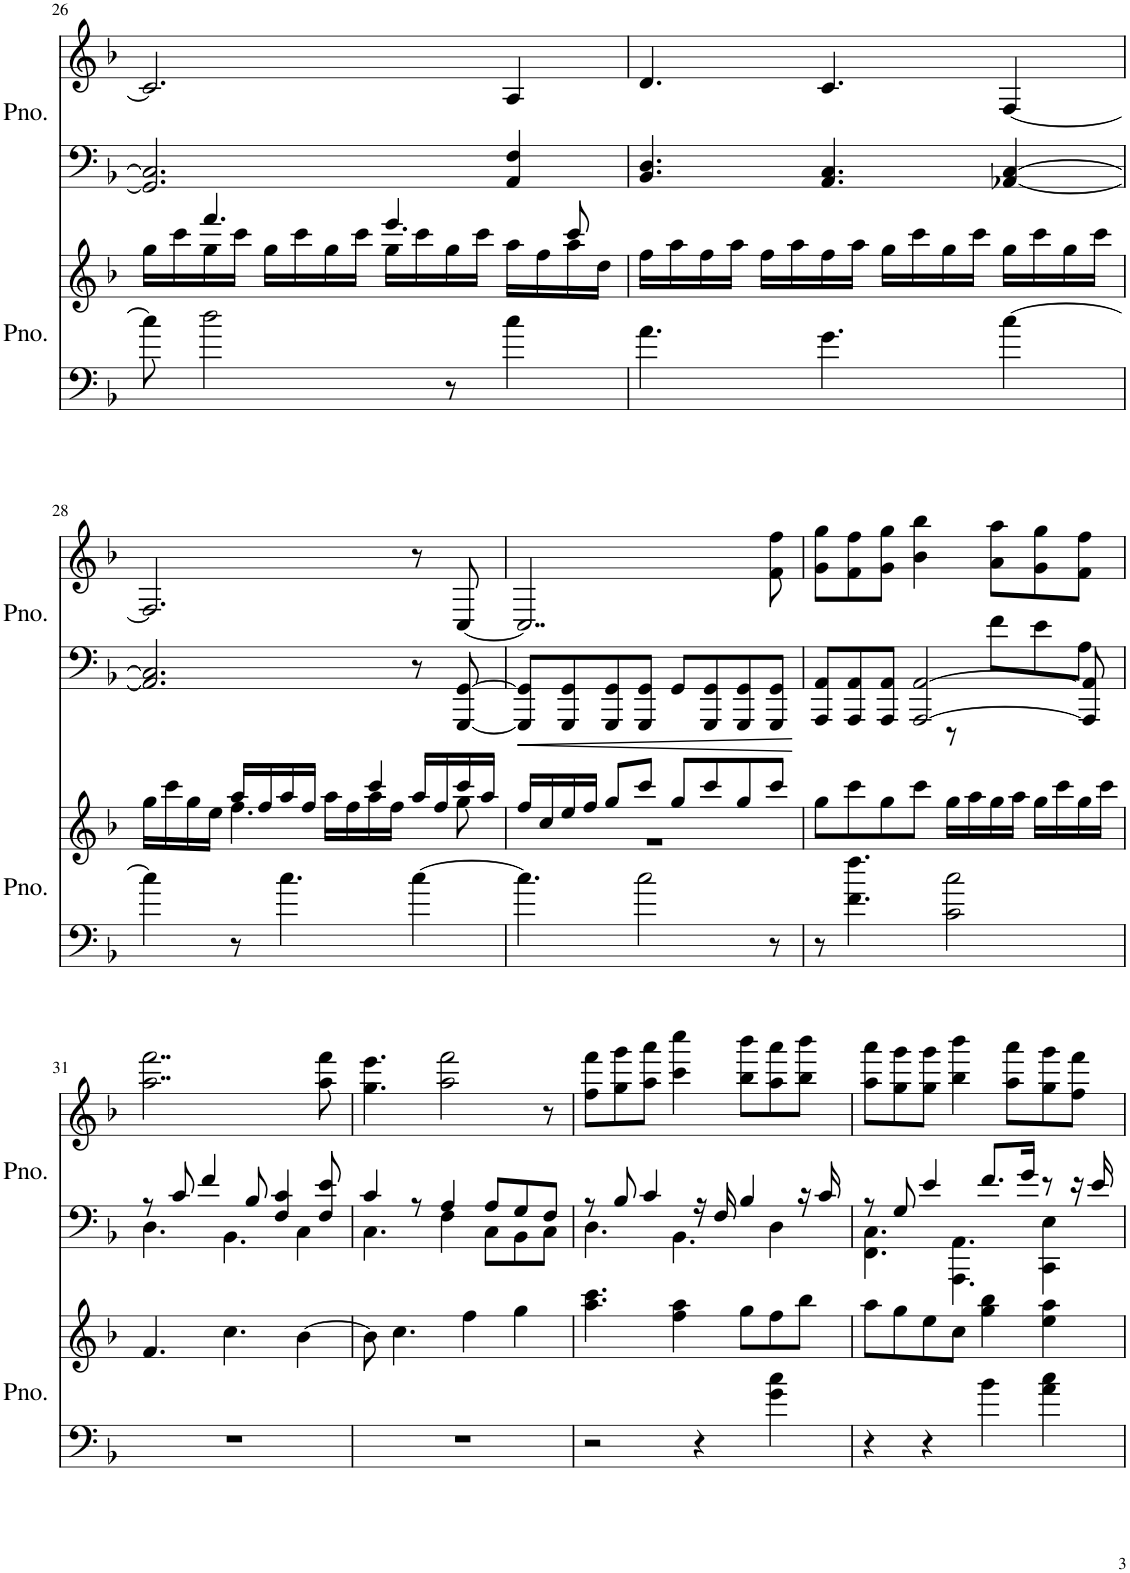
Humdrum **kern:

**kern	**kern	**kern	**kern
*part2	*part2	*part1	*part1
*staff4	*staff3	*staff2	*staff1
*I"Piano	*	*I"Piano	*
*I'Pno.	*	*I'Pno.	*
!!LO:PB:g=z
*clefF4	*clefG2	*clefF4	*clefG2
*k[b-]	*k[b-]	*k[b-]	*k[b-]
*M4/4	*M4/4	*M4/4	*M4/4
=26	=26	=26	=26
*	*^	*	*
8cc\]	16gg\LL	8ryy	2.GG/] 2.C/]	2.c/]
.	16ccc\	.	.	.
2dd\	16gg\	4.fff/	.	.
.	16ccc\JJ	.	.	.
.	16gg\LL	.	.	.
.	16ccc\	.	.	.
.	16gg\	.	.	.
.	16ccc\JJ	.	.	.
.	16gg\LL	4.eee/	.	.
.	16ccc\	.	.	.
8r	16gg\	.	.	.
.	16ccc\JJ	.	.	.
4cc\	16aa\LL	.	4AA/ 4F/	4A/
.	16ff\	.	.	.
.	16aa\	8ccc/	.	.
.	16dd\JJ	.	.	.
*	*v	*v	*	*
=27	=27	=27	=27
4.a\	16ff\LL	4.BB-/ 4.D/	4.d/
.	16aa\	.	.
.	16ff\	.	.
.	16aa\JJ	.	.
.	16ff\LL	.	.
.	16aa\	.	.
4.g\	16ff\	4.AA/ 4.C/	4.c/
.	16aa\JJ	.	.
.	16gg\LL	.	.
.	16ccc\	.	.
.	16gg\	.	.
.	16ccc\JJ	.	.
[4cc\	16gg\LL	[4AA-X/ [4C/	[4F/
.	16ccc\	.	.
.	16gg\	.	.
.	16ccc\JJ	.	.
!!LO:LB:g=z
=28	=28	=28	=28
*	*^	*	*
4cc\]	16gg\LL	4ryy	2.AA-/] 2.C/]	2.F/]
.	16ccc\	.	.	.
.	16gg\	.	.	.
.	16ee\JJ	.	.	.
8r	16aa/LL	4.ff\	.	.
.	16ff/	.	.	.
4.cc\	16aa/	.	.	.
.	16ff/JJ	.	.	.
.	16aa\LL	.	.	.
.	16ff\	.	.	.
.	16aa\	4ccc/	.	.
.	16ff\JJ	.	.	.
[4cc\	16aa/LL	.	8r	8r
.	16ff/	.	.	.
.	16ccc/	8gg\	[8GGG/ [8GG/	[8C/
.	16aa/JJ	.	.	.
=29	=29	=29	=29	=29
4.cc\]	16ff/LL	1r	8GGG/] 8GG/]L	2..C/]
.	16cc/	.	.	.
.	16ee/	.	8GGG/ 8GG/	.
.	16ff/JJ	.	.	.
.	8gg/L	.	8GGG/ 8GG/	.
2cc\	8ccc/J	.	8GGG/ 8GG/J	.
.	8gg/L	.	8GG/L	.
.	8ccc/	.	8GGG/ 8GG/	.
.	8gg/	.	8GGG/ 8GG/	.
8r	8ccc/J	.	8GGG/ 8GG/J	8f\ 8ff\
*	*v	*v	*	*
=30	=30	=30	=30
*	*	*^	*
8r	8gg\L	8AAA/ 8AA/L	2ryy	8g\ 8gg\L
4.f\ 4.ff\	8ccc\	8AAA/ 8AA/	.	8f\ 8ff\
.	8gg\	8AAA/ 8AA/J	.	8g\ 8gg\J
.	8ccc\J	[2AAA/ [2AA/	.	4b-\ 4bb-\
2c\ 2cc\	16gg\LL	.	8r	.
.	16aa\	.	.	.
.	16gg\	.	8f\L	8a\ 8aa\L
.	16aa\JJ	.	.	.
.	16gg\LL	.	8e\	8g\ 8gg\
.	16ccc\	.	.	.
.	16gg\	8AAA/] 8AA/]	8A\J	8f\ 8ff\J
.	16ccc\JJ	.	.	.
!!LO:LB:g=z
=31	=31	=31	=31	=31
1r	4.f/	8r	4.D\	2..aa\ 2..fff\
.	.	8c/	.	.
.	.	4f/	.	.
.	4.cc\	.	4.BB-\	.
.	.	8B-/	.	.
.	.	4F/ 4c/	.	.
.	[4b-\	.	4C\	.
.	.	8F/ 8e/	.	8aa\ 8fff\
=32	=32	=32	=32	=32
1r	8b-\]	4c/	4.C\	4.gg\ 4.eee\
.	4.cc\	.	.	.
.	.	8r	.	.
.	.	4A/	4F\	2aa\ 2fff\
.	4ff\	.	.	.
.	.	8A/L	8C\L	.
.	4gg\	8G/	8BB-\	.
.	.	8F/J	8C\J	8r
=33	=33	=33	=33	=33
2r	4.aa\ 4.ccc\	8r	4.D\	8ff\ 8fff\L
.	.	8B-/	.	8gg\ 8ggg\
.	.	4c/	.	8aa\ 8aaa\J
.	4ff\ 4aa\	.	4.BB-\	4ccc\ 4cccc\
4r	.	16r	.	.
.	.	16F/	.	.
.	8gg\L	4B-/	.	8bb-\ 8bbb-\L
4g\ 4cc\	8ff\	.	4D\	8aa\ 8aaa\
.	8bb-\J	16r	.	8bb-\ 8bbb-\J
.	.	16c/	.	.
=34	=34	=34	=34	=34
4r	8aa\L	8r	4.FF\ 4.C\	8aa\ 8aaa\L
.	8gg\	8G/	.	8gg\ 8ggg\
4r	8ee\	4e/	.	8gg\ 8ggg\J
.	8cc\J	.	4.AAA\ 4.AA\	4bb-\ 4bbb-\
4b-\	4gg\ 4bb-\	8.f/L	.	.
.	.	.	.	8aa\ 8aaa\L
.	.	16g/Jk	.	.
4a\ 4cc\	4ee\ 4aa\	8r	4CC\ 4E\	8gg\ 8ggg\
.	.	16r	.	8ff\ 8fff\J
.	.	16e/	.	.
*	*	*v	*v	*
=	=	=	=
*-	*-	*-	*-
